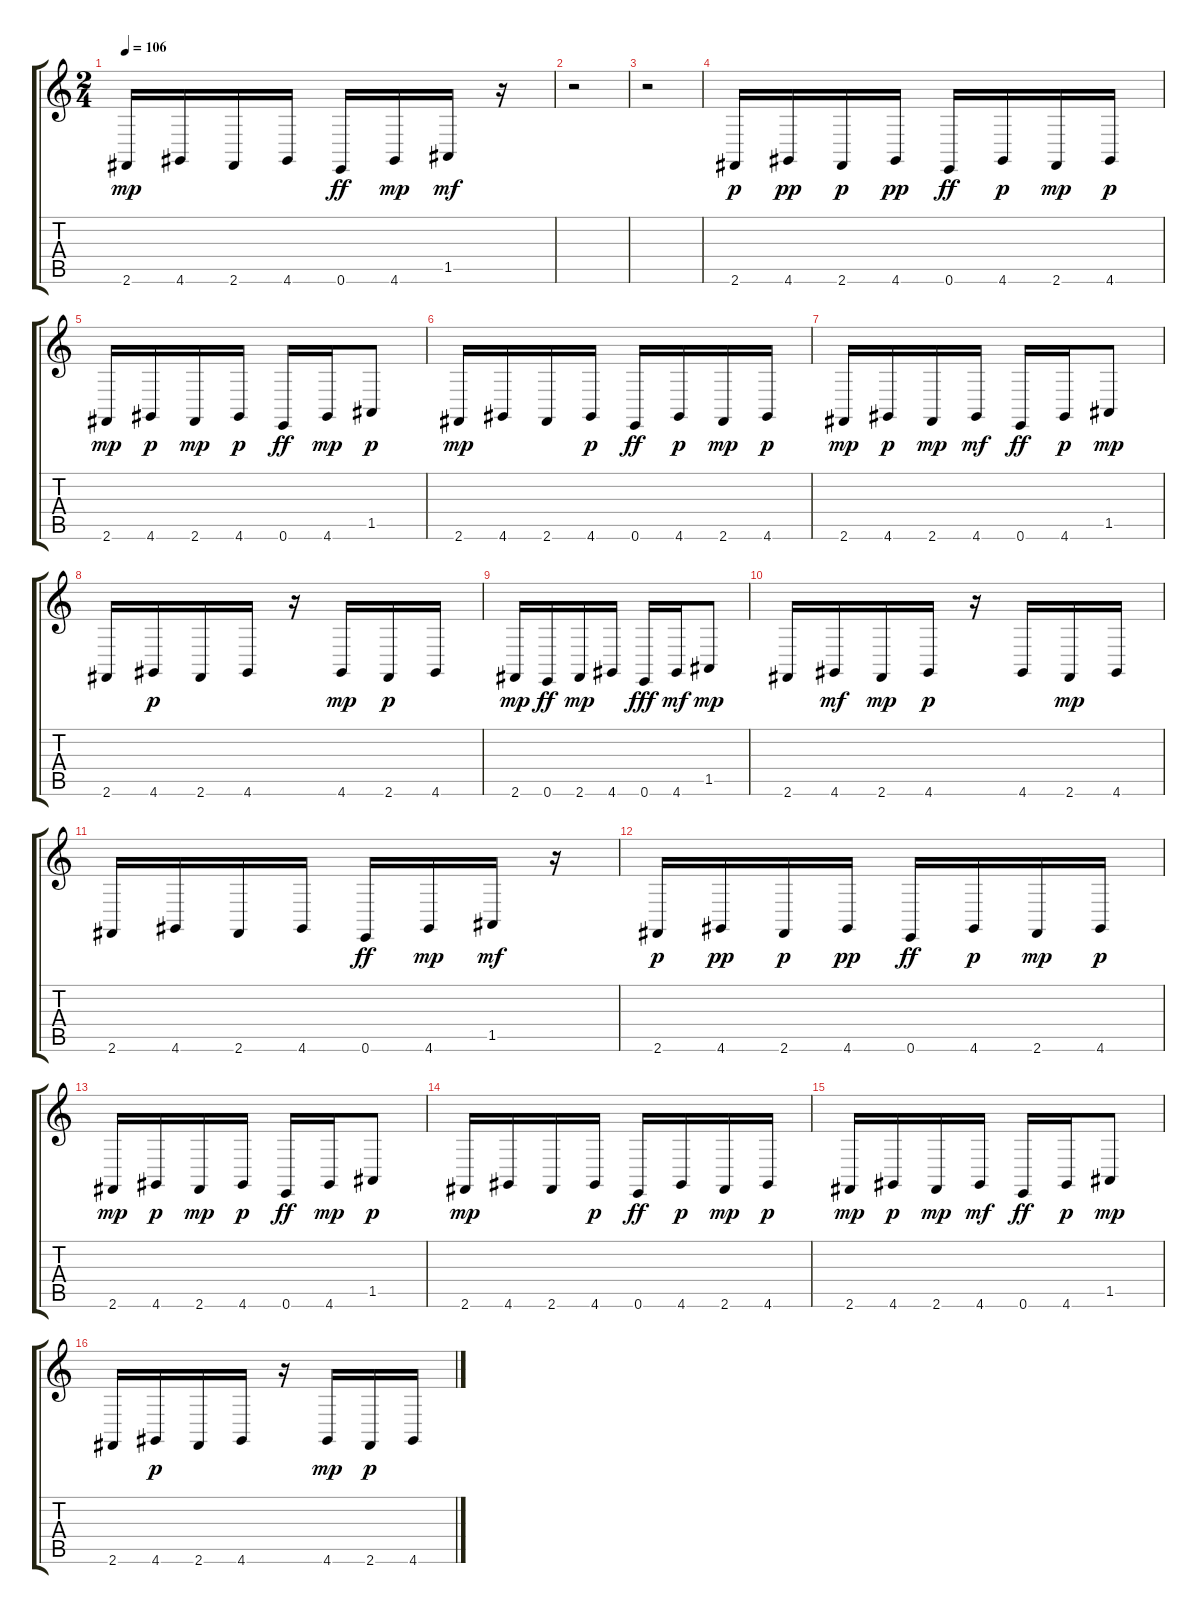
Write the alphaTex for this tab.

\track "" {instrument acousticgrandpiano}
\staff {score tabs}
\tuning (E4 B3 G3 D3 A2 E2) {hide}
\ts (2 4)
\tempo 106
\clef g2
\ks c
2.6.16{dy mp} 4.6.16 2.6.16 4.6.16 0.6.16{dy ff} 4.6.16{dy mp} 1.5.16{dy mf} r.16 |
r.2 |
r.2 |
2.6.16{dy p} 4.6.16{dy pp} 2.6.16{dy p} 4.6.16{dy pp} 0.6.16{dy ff} 4.6.16{dy p} 2.6.16{dy mp} 4.6.16{dy p} |
2.6.16{dy mp} 4.6.16{dy p} 2.6.16{dy mp} 4.6.16{dy p} 0.6.16{dy ff} 4.6.16{dy mp} 1.5.8{dy p} |
2.6.16{dy mp} 4.6.16 2.6.16 4.6.16{dy p} 0.6.16{dy ff} 4.6.16{dy p} 2.6.16{dy mp} 4.6.16{dy p} |
2.6.16{dy mp} 4.6.16{dy p} 2.6.16{dy mp} 4.6.16{dy mf} 0.6.16{dy ff} 4.6.16{dy p} 1.5.8{dy mp} |
2.6.16 4.6.16{dy p} 2.6.16 4.6.16 r.16 4.6.16{dy mp} 2.6.16{dy p} 4.6.16 |
2.6.16{dy mp} 0.6.16{dy ff} 2.6.16{dy mp} 4.6.16 0.6.16{dy fff} 4.6.16{dy mf} 1.5.8{dy mp} |
2.6.16 4.6.16{dy mf} 2.6.16{dy mp} 4.6.16{dy p} r.16 4.6.16 2.6.16{dy mp} 4.6.16 |
2.6.16 4.6.16 2.6.16 4.6.16 0.6.16{dy ff} 4.6.16{dy mp} 1.5.16{dy mf} r.16 |
2.6.16{dy p} 4.6.16{dy pp} 2.6.16{dy p} 4.6.16{dy pp} 0.6.16{dy ff} 4.6.16{dy p} 2.6.16{dy mp} 4.6.16{dy p} |
2.6.16{dy mp} 4.6.16{dy p} 2.6.16{dy mp} 4.6.16{dy p} 0.6.16{dy ff} 4.6.16{dy mp} 1.5.8{dy p} |
2.6.16{dy mp} 4.6.16 2.6.16 4.6.16{dy p} 0.6.16{dy ff} 4.6.16{dy p} 2.6.16{dy mp} 4.6.16{dy p} |
2.6.16{dy mp} 4.6.16{dy p} 2.6.16{dy mp} 4.6.16{dy mf} 0.6.16{dy ff} 4.6.16{dy p} 1.5.8{dy mp} |
2.6.16 4.6.16{dy p} 2.6.16 4.6.16 r.16 4.6.16{dy mp} 2.6.16{dy p} 4.6.16
